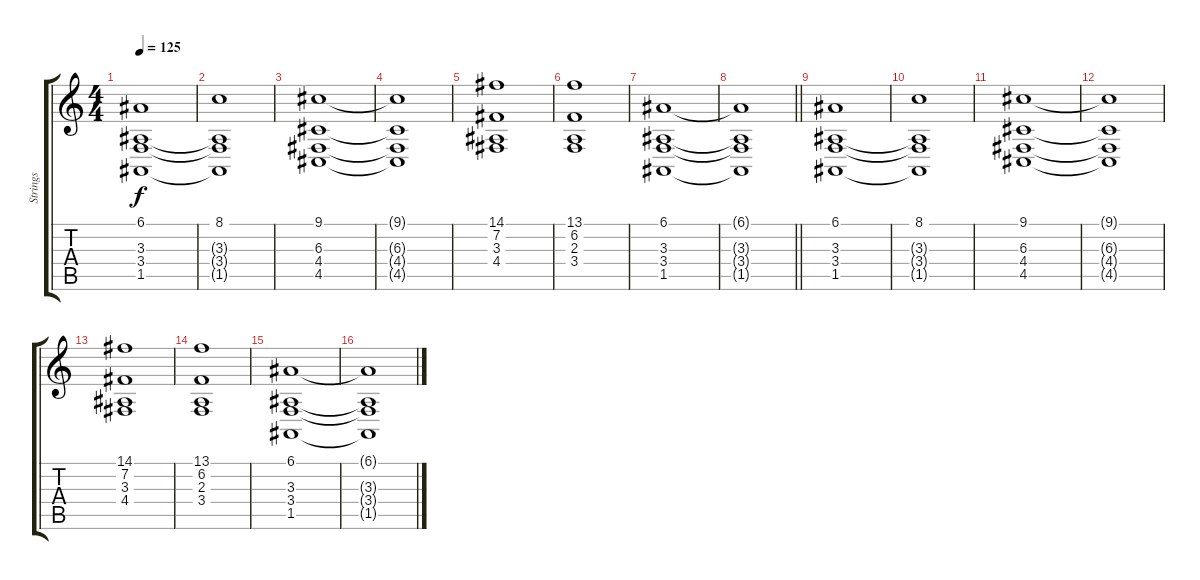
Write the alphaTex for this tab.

\track ("Strings" "Strings") {instrument stringensemble1}
\staff {score tabs}
\tuning (E4 B3 G3 D3 A2 E2) {hide}
\ts (4 4)
\tempo 125
\clef g2
\ks c
(6.1 3.3 3.4 1.5).1{dy f} |
(8.1 3.3{t} 3.4{t} 1.5{t}).1 |
(9.1 6.3 4.4 4.5).1 |
(9.1{t} 6.3{t} 4.4{t} 4.5{t}).1 |
(14.1 7.2 3.3 4.4).1 |
(13.1 6.2 2.3 3.4).1 |
(6.1 3.3 3.4 1.5).1 |
\barLineRight lightlight
(6.1{t} 3.3{t} 3.4{t} 1.5{t}).1 |
(6.1 3.3 3.4 1.5).1 |
(8.1 3.3{t} 3.4{t} 1.5{t}).1 |
(9.1 6.3 4.4 4.5).1 |
(9.1{t} 6.3{t} 4.4{t} 4.5{t}).1 |
(14.1 7.2 3.3 4.4).1 |
(13.1 6.2 2.3 3.4).1 |
(6.1 3.3 3.4 1.5).1 |
(6.1{t} 3.3{t} 3.4{t} 1.5{t}).1
